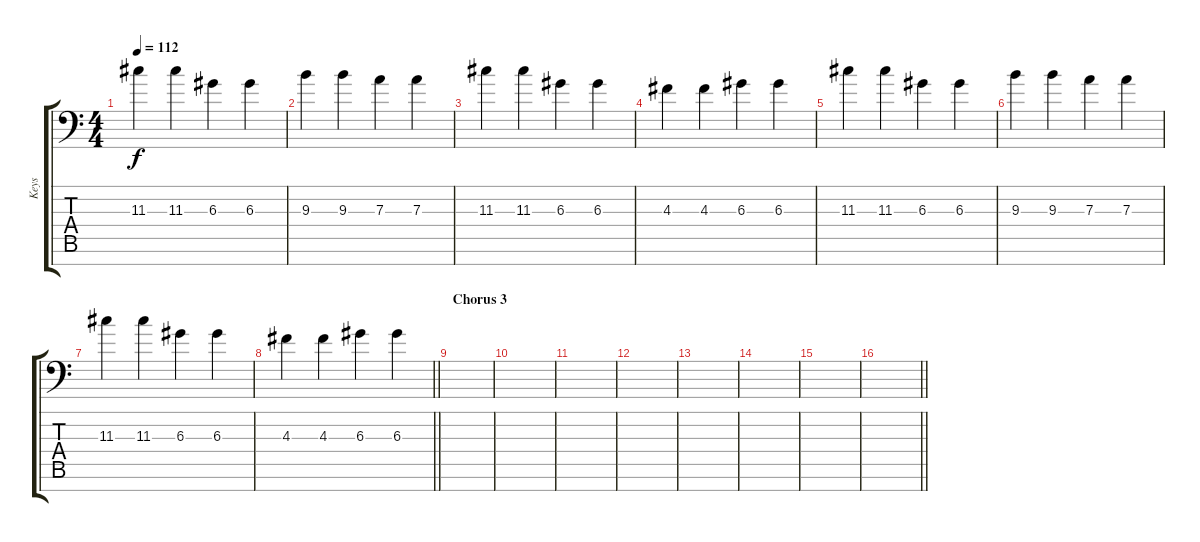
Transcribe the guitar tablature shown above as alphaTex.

\track ("Keys" "Keys") {instrument fx5brightness}
\staff {score tabs}
\tuning (D6 D5 D4 D3 D2 D1 D0) {hide}
\ts (4 4)
\tempo 112
\clef f4
\ks c
11.3.4{dy f} 11.3.4 6.3.4 6.3.4 |
9.3.4 9.3.4 7.3.4 7.3.4 |
11.3.4 11.3.4 6.3.4 6.3.4 |
4.3.4 4.3.4 6.3.4 6.3.4 |
11.3.4 11.3.4 6.3.4 6.3.4 |
9.3.4 9.3.4 7.3.4 7.3.4 |
11.3.4 11.3.4 6.3.4 6.3.4 |
\barLineRight lightlight
4.3.4 4.3.4 6.3.4 6.3.4 |
\section ("" "Chorus 3")
|
|
|
|
|
|
|
\barLineRight lightlight
